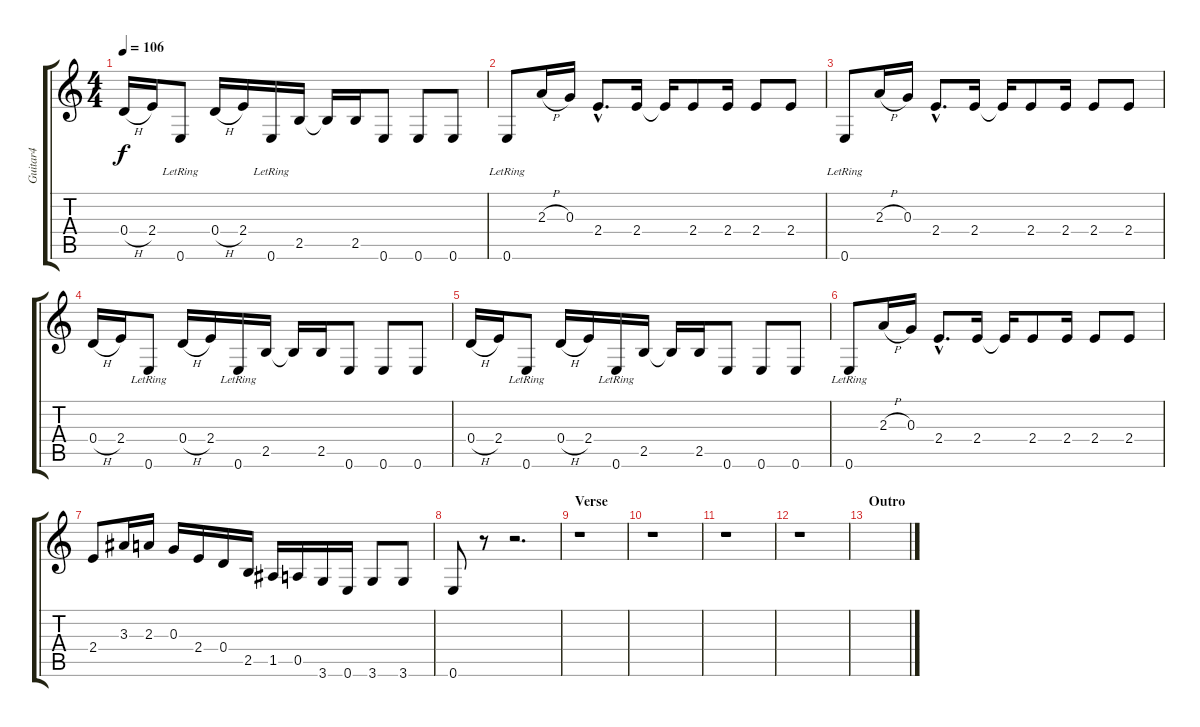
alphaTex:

\track ("Guitar4" "Guitar4") {instrument overdrivenguitar}
\staff {score tabs}
\tuning (E4 B3 G3 D3 A2 E2) {hide}
\ts (4 4)
\tempo 106
\clef g2
\ks c
0.4{h}.16{dy f} 2.4.16 0.6{lr}.8 0.4{h}.16 2.4.16 0.6{lr}.16 2.5.16 2.5{t}.16 2.5.16 0.6.8 0.6.8 0.6.8 |
0.6{lr}.8 2.3{h}.16 0.3.16 2.4{hac}.8{d} 2.4.16 2.4{t}.16 2.4.8 2.4.16 2.4.8 2.4.8 |
0.6{lr}.8 2.3{h}.16 0.3.16 2.4{hac}.8{d} 2.4.16 2.4{t}.16 2.4.8 2.4.16 2.4.8 2.4.8 |
0.4{h}.16 2.4.16 0.6{lr}.8 0.4{h}.16 2.4.16 0.6{lr}.16 2.5.16 2.5{t}.16 2.5.16 0.6.8 0.6.8 0.6.8 |
0.4{h}.16 2.4.16 0.6{lr}.8 0.4{h}.16 2.4.16 0.6{lr}.16 2.5.16 2.5{t}.16 2.5.16 0.6.8 0.6.8 0.6.8 |
0.6{lr}.8 2.3{h}.16 0.3.16 2.4{hac}.8{d} 2.4.16 2.4{t}.16 2.4.8 2.4.16 2.4.8 2.4.8 |
2.4.8 3.3.16 2.3.16 0.3.16 2.4.16 0.4.16 2.5.16 1.5.16 0.5.16 3.6.16 0.6.16 3.6.8 3.6.8 |
0.6.8 r.8 r.2{d} |
\section ("" "Verse")
r.1 |
r.1 |
r.1 |
r.1 |
\section ("" "Outro")
